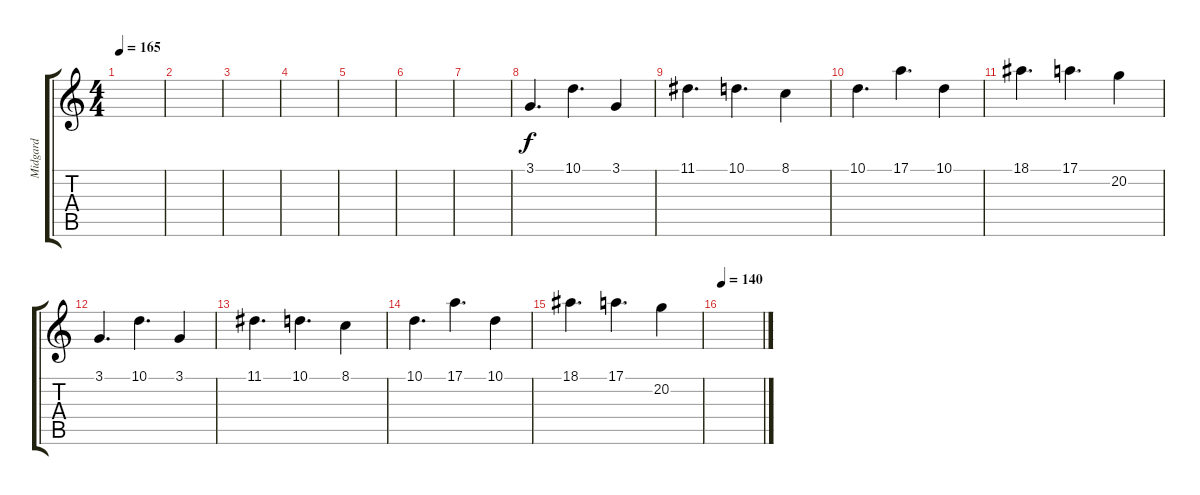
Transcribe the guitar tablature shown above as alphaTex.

\track ("Midgard" "Midgard") {instrument brightacousticpiano}
\staff {score tabs}
\tuning (E4 B3 G3 D3 A2 E2) {hide}
\ts (4 4)
\tempo 165
\clef g2
\ks c
|
|
|
|
|
|
|
3.1.4{d volume 15} 10.1.4{d} 3.1.4 |
11.1.4{d} 10.1.4{d} 8.1.4 |
10.1.4{d} 17.1.4{d} 10.1.4 |
18.1.4{d} 17.1.4{d} 20.2.4 |
3.1.4{d} 10.1.4{d} 3.1.4 |
11.1.4{d} 10.1.4{d} 8.1.4 |
10.1.4{d} 17.1.4{d} 10.1.4 |
18.1.4{d} 17.1.4{d} 20.2.4 |
\tempo 140
